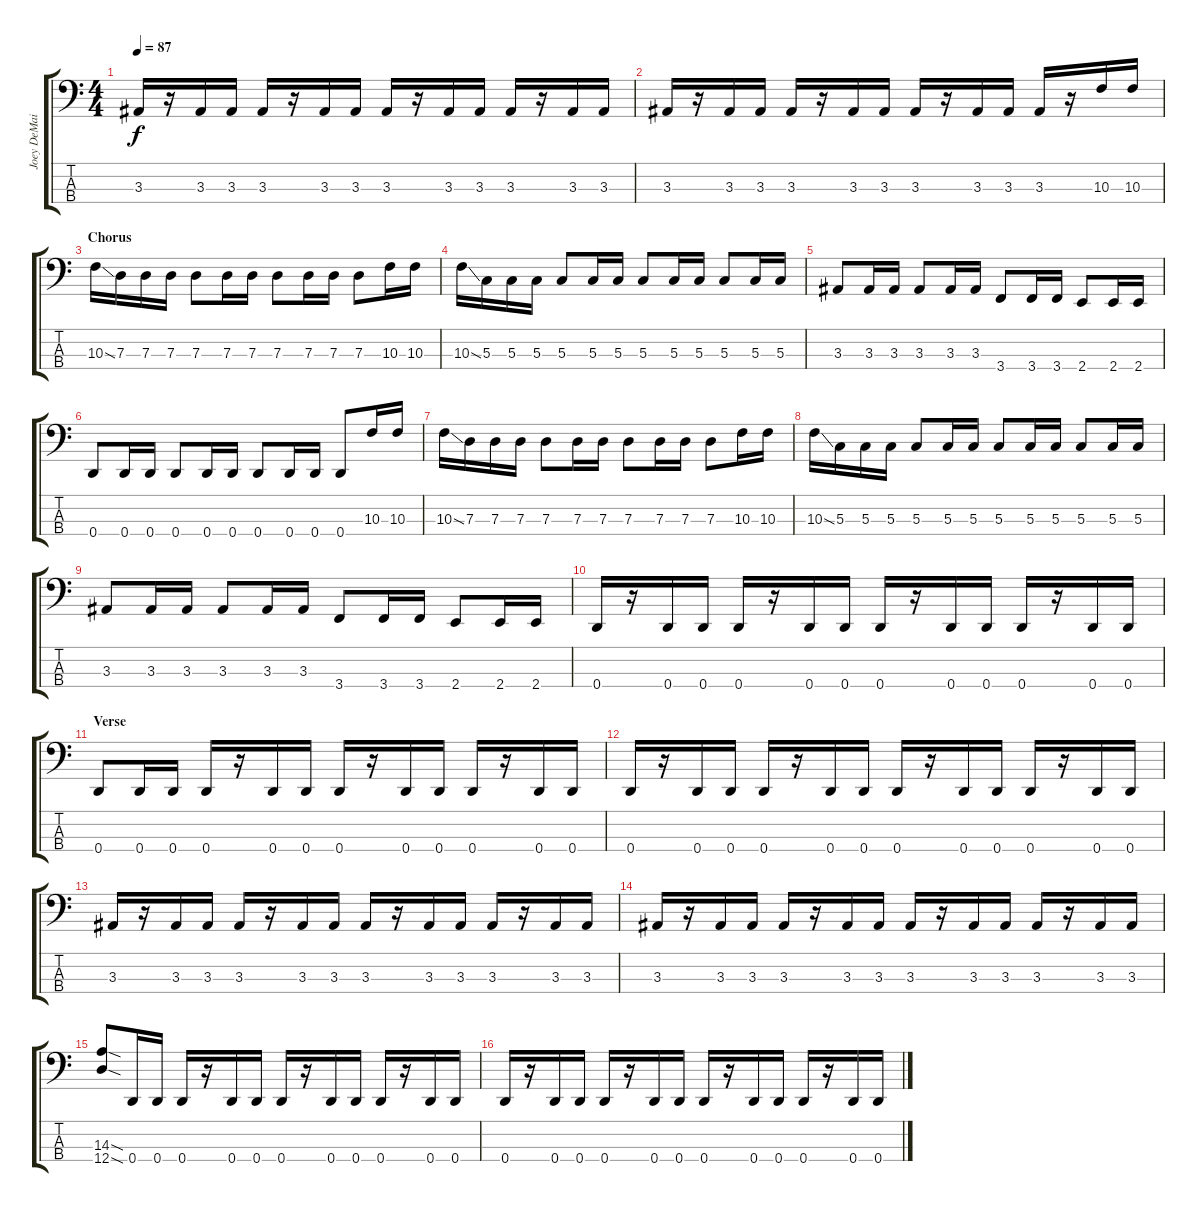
\track ("Joey DeMaio" "Joey DeMai") {instrument electricbasspick}
\staff {score tabs}
\tuning (F2 C2 G1 D1) {hide}
\ts (4 4)
\tempo 87
\clef f4
\ks c
3.3.16{dy f} r.16 3.3.16 3.3.16 3.3.16 r.16 3.3.16 3.3.16 3.3.16 r.16 3.3.16 3.3.16 3.3.16 r.16 3.3.16 3.3.16 |
3.3.16 r.16 3.3.16 3.3.16 3.3.16 r.16 3.3.16 3.3.16 3.3.16 r.16 3.3.16 3.3.16 3.3.16 r.16 10.3.16 10.3.16 |
\section ("" "Chorus")
10.3{ss}.16 7.3.16 7.3.16 7.3.16 7.3.8 7.3.16 7.3.16 7.3.8 7.3.16 7.3.16 7.3.8 10.3.16 10.3.16 |
10.3{ss}.16 5.3.16 5.3.16 5.3.16 5.3.8 5.3.16 5.3.16 5.3.8 5.3.16 5.3.16 5.3.8 5.3.16 5.3.16 |
3.3.8 3.3.16 3.3.16 3.3.8 3.3.16 3.3.16 3.4.8 3.4.16 3.4.16 2.4.8 2.4.16 2.4.16 |
0.4.8 0.4.16 0.4.16 0.4.8 0.4.16 0.4.16 0.4.8 0.4.16 0.4.16 0.4.8 10.3.16 10.3.16 |
10.3{ss}.16 7.3.16 7.3.16 7.3.16 7.3.8 7.3.16 7.3.16 7.3.8 7.3.16 7.3.16 7.3.8 10.3.16 10.3.16 |
10.3{ss}.16 5.3.16 5.3.16 5.3.16 5.3.8 5.3.16 5.3.16 5.3.8 5.3.16 5.3.16 5.3.8 5.3.16 5.3.16 |
3.3.8 3.3.16 3.3.16 3.3.8 3.3.16 3.3.16 3.4.8 3.4.16 3.4.16 2.4.8 2.4.16 2.4.16 |
0.4.16 r.16 0.4.16 0.4.16 0.4.16 r.16 0.4.16 0.4.16 0.4.16 r.16 0.4.16 0.4.16 0.4.16 r.16 0.4.16 0.4.16 |
\section ("" "Verse")
0.4.8 0.4.16 0.4.16 0.4.16 r.16 0.4.16 0.4.16 0.4.16 r.16 0.4.16 0.4.16 0.4.16 r.16 0.4.16 0.4.16 |
0.4.16 r.16 0.4.16 0.4.16 0.4.16 r.16 0.4.16 0.4.16 0.4.16 r.16 0.4.16 0.4.16 0.4.16 r.16 0.4.16 0.4.16 |
3.3.16 r.16 3.3.16 3.3.16 3.3.16 r.16 3.3.16 3.3.16 3.3.16 r.16 3.3.16 3.3.16 3.3.16 r.16 3.3.16 3.3.16 |
3.3.16 r.16 3.3.16 3.3.16 3.3.16 r.16 3.3.16 3.3.16 3.3.16 r.16 3.3.16 3.3.16 3.3.16 r.16 3.3.16 3.3.16 |
(14.3{sod} 12.4{sod}).8{volume 16} 0.4.16{volume 15} 0.4.16 0.4.16 r.16 0.4.16 0.4.16 0.4.16 r.16 0.4.16 0.4.16 0.4.16 r.16 0.4.16 0.4.16 |
0.4.16 r.16 0.4.16 0.4.16 0.4.16 r.16 0.4.16 0.4.16 0.4.16 r.16 0.4.16 0.4.16 0.4.16 r.16 0.4.16 0.4.16
